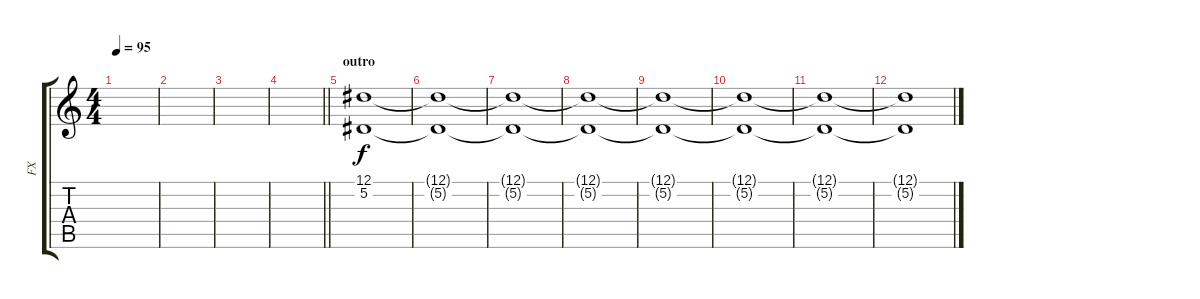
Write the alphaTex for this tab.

\track ("FX" "FX") {instrument stringensemble1}
\staff {score tabs}
\tuning (Eb4 Bb3 Gb3 Db3 Ab2 Eb2) {hide}
\ts (4 4)
\tempo 95
\clef g2
\ks c
|
|
|
\barLineRight lightlight
|
\section ("" "outro")
(12.1 5.2).1{volume 7} |
(12.1{t} 5.2{t}).1 |
(12.1{t} 5.2{t}).1 |
(12.1{t} 5.2{t}).1 |
(12.1{t} 5.2{t}).1 |
(12.1{t} 5.2{t}).1 |
(12.1{t} 5.2{t}).1 |
(12.1{t} 5.2{t}).1
